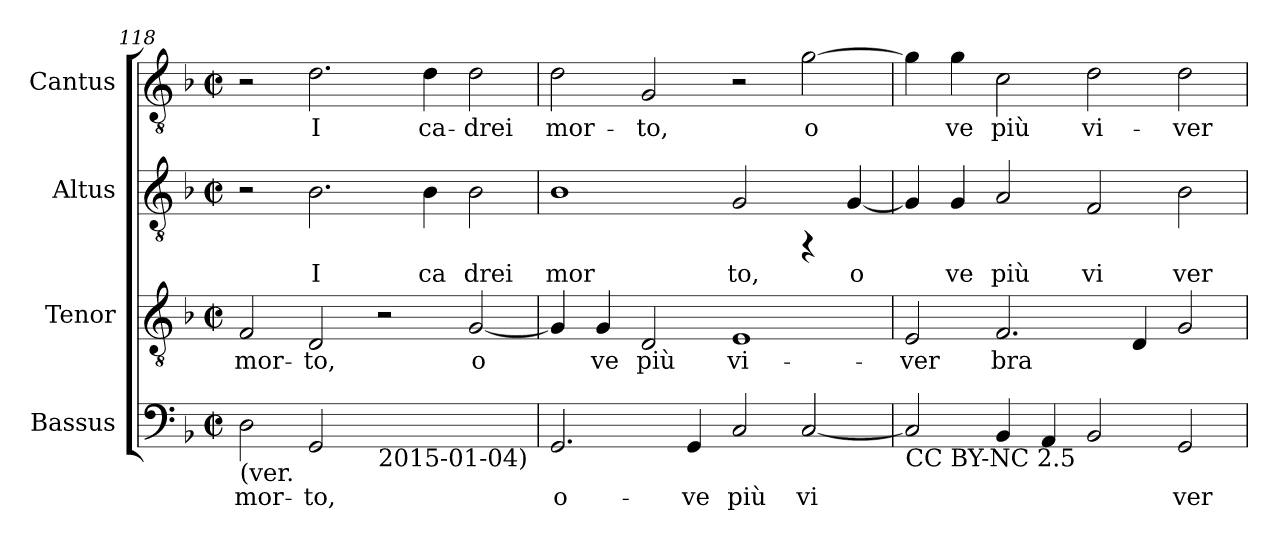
**kern	**text	**kern	**text	**kern	**text	**kern	**text
*part4	*part4	*part3	*part3	*part2	*part2	*part1	*part1
*staff4	*staff4	*staff3	*staff3	*staff2	*staff2	*staff1	*staff1
*I"Bassus	*	*I"Tenor	*	*I"Altus	*	*I"Cantus	*
*I'Bassus	*	*I'Tenor	*	*I'Altus	*	*I'Cantus	*
*clefF4	*	*clefGv2	*	*clefGv2	*	*clefGv2	*
*k[b-]	*	*k[b-]	*	*k[b-]	*	*k[b-]	*
*F:	*	*F:	*	*F:	*	*F:	*
*M2/2	*	*M2/2	*	*M2/2	*	*M2/2	*
*met(c|)	*	*met(c|)	*	*met(c|)	*	*met(c|)	*
=118	=118	=118	=118	=118	=118	=118	=118
!LO:TX:b:t=(ver.	!	!	!	!	!	!	!
!	!LO:LY:b:cj	!	!LO:LY:b:cj	!	!	!	!
2D\	mor-	2F/	mor-	2r	.	2r	.
!	!LO:LY:b:cj	!	!LO:LY:b:cj	!	!LO:LY:b:cj	!	!LO:LY:b:cj
2GG/	-to,	2D/	-to,	2.B-\	I	2.d\	I
!LO:TX:b:t=2015-01-04)	!	!	!	!	!	!	!
1ryy	.	2r	.	.	.	.	.
!	!	!	!	!	!LO:LY:b:cj	!	!LO:LY:b:cj
.	.	.	.	4B-\	ca	4d\	ca-
!	!	!	!LO:LY:b:cj	!	!LO:LY:b:cj	!	!LO:LY:b:cj
.	.	[<2G/	o-	2B-\	drei	2d\	-drei
=119	=119	=119	=119	=119	=119	=119	=119
!	!LO:LY:b:cj	!	!LO:LY:b:cj	!	!LO:LY:b:cj	!	!LO:LY:b:cj
2.GG/	o-	4G/]	--	1B-	mor	2d\	mor-
!	!	!	!LO:LY:b:cj	!	!	!	!
.	.	4G/	-ve	.	.	.	.
!	!	!	!LO:LY:b:cj	!	!	!	!LO:LY:b:cj
.	.	2D/	più	.	.	2G/	-to,
!	!LO:LY:b:cj	!	!	!	!	!	!
4GG/	-ve	.	.	.	.	.	.
!	!LO:LY:b:cj	!	!LO:LY:b:cj	!	!LO:LY:b:cj	!	!
2C/	più	1E	vi-	2G/	to,	2r	.
!	!LO:LY:b:cj	!	!	!	!	!	!LO:LY:b:cj
[<2C/	vi-	.	.	4rFF	.	[>2g\	o-
!	!	!	!	!	!LO:LY:b:cj	!	!
.	.	.	.	[<4G/	o	.	.
=120	=120	=120	=120	=120	=120	=120	=120
!LO:TX:b:t=CC BY-NC 2.5	!	!	!	!	!	!	!
!	!LO:LY:b:cj	!	!LO:LY:b:cj	!	!LO:LY:b:cj	!	!LO:LY:b:cj
2C/]	--	2E/	-ver	4G/]	.	4g\]	--
!	!	!	!	!	!LO:LY:b:cj	!	!LO:LY:b:cj
.	.	.	.	4G/	ve	4g\	-ve
!	!LO:LY:b:cj	!	!LO:LY:b:cj	!	!LO:LY:b:cj	!	!LO:LY:b:cj
4BB-/	--	2.F/	bra-	2A/	più	2c\	più
!	!LO:LY:b:cj	!	!	!	!	!	!
4AA/	--	.	.	.	.	.	.
!	!LO:LY:b:cj	!	!	!	!LO:LY:b:cj	!	!LO:LY:b:cj
2BB-/	--	.	.	2F/	vi	2d\	vi-
!	!	!	!LO:LY:b:cj	!	!	!	!
.	.	4D/	--	.	.	.	.
!	!LO:LY:b:cj	!	!LO:LY:b:cj	!	!LO:LY:b:cj	!	!LO:LY:b:cj
2GG/	-ver	2G/	--	2B-\	ver	2d\	-ver
=	=	=	=	=	=	=	=
*-	*-	*-	*-	*-	*-	*-	*-
